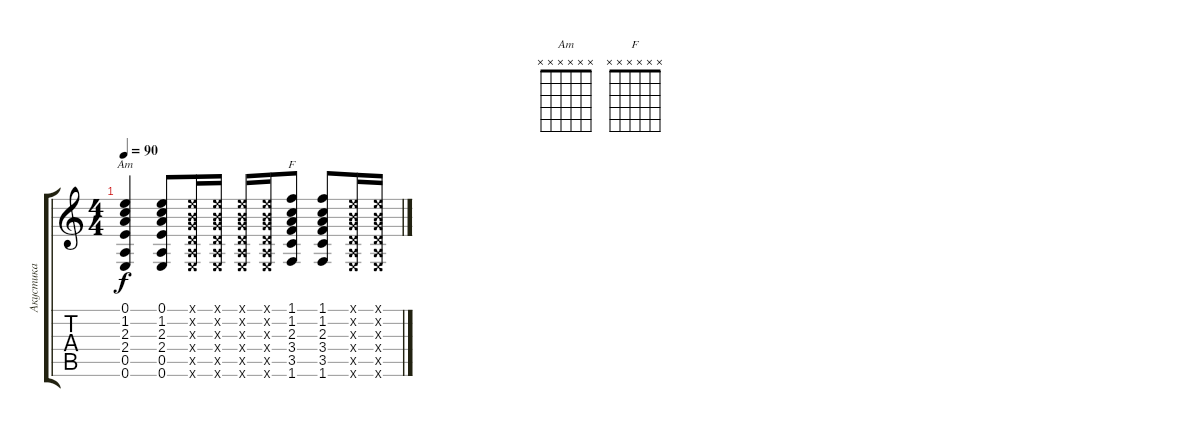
\track ("Акустика" "Акустика") {instrument acousticguitarsteel}
\staff {score tabs}
\tuning (E4 B3 G3 D3 A2 E2) {hide}
\chord ("Am" x x x x x x)
\chord ("F" x x x x x x)
\ts (4 4)
\tempo 90
\clef g2
\ks c
(0.1 1.2 2.3 2.4 0.5 0.6).4{ch "Am" dy f} (0.1 1.2 2.3 2.4 0.5 0.6).8 (0.1{x} 0.2{x} 0.3{x} 0.4{x} 0.5{x} 0.6{x}).16 (0.1{x} 0.2{x} 0.3{x} 0.4{x} 0.5{x} 0.6{x}).16 (0.1{x} 0.2{x} 0.3{x} 0.4{x} 0.5{x} 0.6{x}).16 (0.1{x} 0.2{x} 0.3{x} 0.4{x} 0.5{x} 0.6{x}).16 (1.1 1.2 2.3 3.4 3.5 1.6).8{ch "F"} (1.1 1.2 2.3 3.4 3.5 1.6).8 (0.1{x} 0.2{x} 0.3{x} 0.4{x} 0.5{x} 0.6{x}).16 (0.1{x} 0.2{x} 0.3{x} 0.4{x} 0.5{x} 0.6{x}).16
